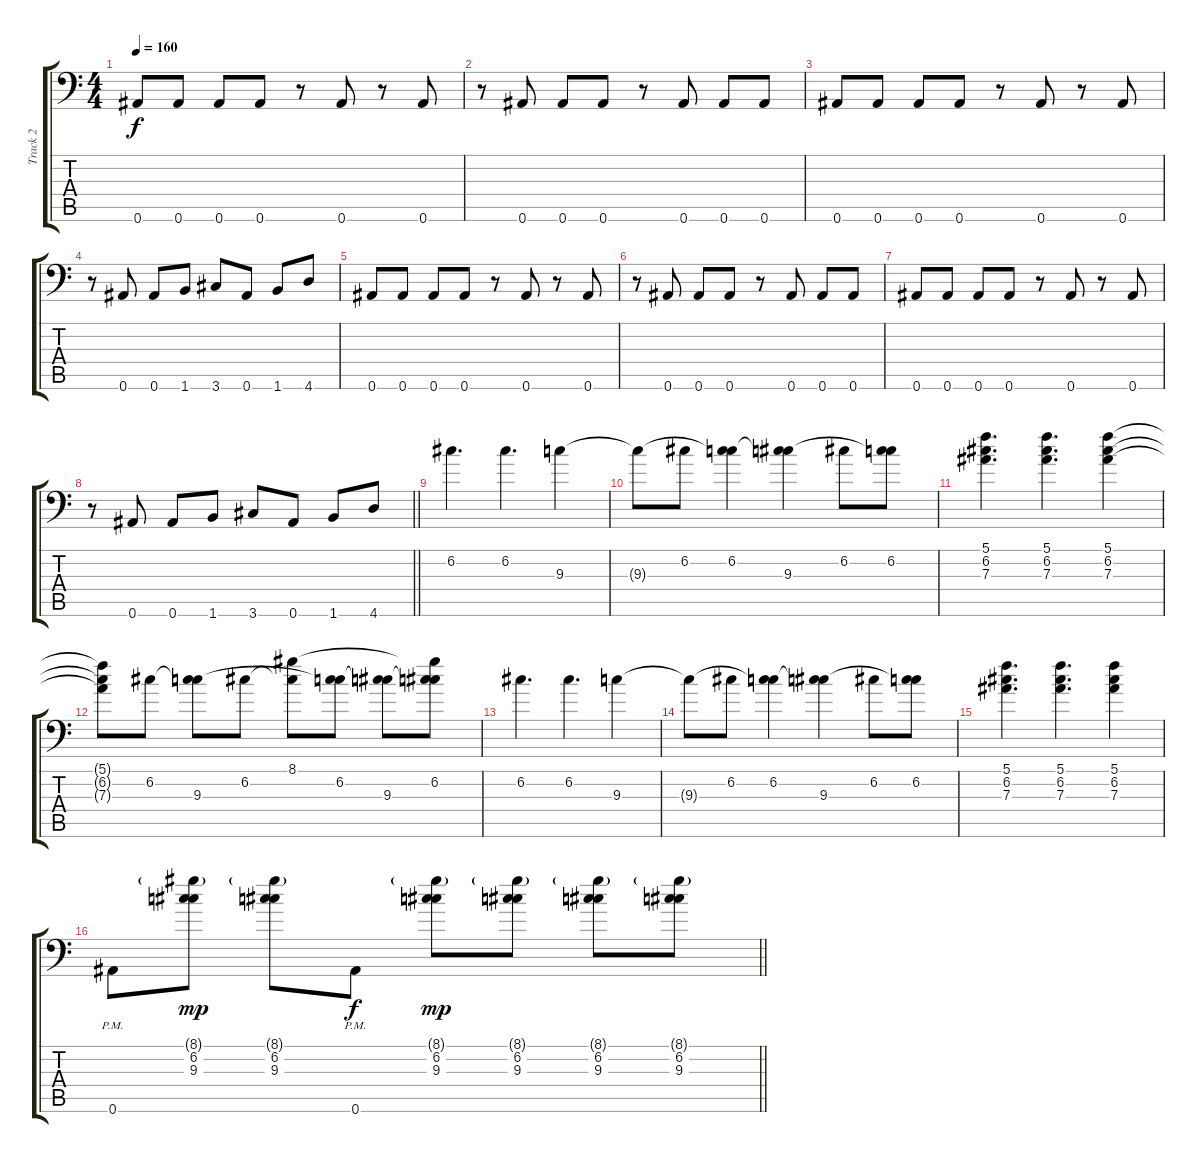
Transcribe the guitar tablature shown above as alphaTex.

\track ("Track 2" "Track 2") {instrument distortionguitar}
\staff {score tabs}
\tuning (C4 G3 Eb3 Bb2 F2 Bb1) {hide}
\ts (4 4)
\section ("" "")
\tempo 160
\clef f4
\ks c
0.6.8{dy f} 0.6.8 0.6.8 0.6.8 r.8 0.6.8 r.8 0.6.8 |
r.8 0.6.8 0.6.8 0.6.8 r.8 0.6.8 0.6.8 0.6.8 |
0.6.8 0.6.8 0.6.8 0.6.8 r.8 0.6.8 r.8 0.6.8 |
r.8 0.6.8 0.6.8 1.6.8 3.6.8 0.6.8 1.6.8 4.6.8 |
0.6.8 0.6.8 0.6.8 0.6.8 r.8 0.6.8 r.8 0.6.8 |
r.8 0.6.8 0.6.8 0.6.8 r.8 0.6.8 0.6.8 0.6.8 |
0.6.8 0.6.8 0.6.8 0.6.8 r.8 0.6.8 r.8 0.6.8 |
\barLineRight lightlight
r.8 0.6.8 0.6.8 1.6.8 3.6.8 0.6.8 1.6.8 4.6.8 |
\section ("" "")
6.2.4{d} 6.2.4{d} 9.3.4 |
9.3{t}.8 6.2.8 (6.2 9.3{t}).4 (6.2{t} 9.3).4 6.2.8 (6.2 9.3{t}).8 |
(5.1 6.2 7.3).4{d} (5.1 6.2 7.3).4{d} (5.1 6.2 7.3).4 |
(5.1{t} 6.2{t} 7.3{t}).8 6.2.8 (6.2{t} 9.3).8 6.2.8 (8.1 6.2{t}).8 (6.2 9.3{t}).8 (6.2{t} 9.3).8 (8.1{t} 6.2 9.3{t}).8 |
6.2.4{d} 6.2.4{d} 9.3.4 |
9.3{t}.8 6.2.8 (6.2 9.3{t}).4 (6.2{t} 9.3).4 6.2.8 (6.2 9.3{t}).8 |
(5.1 6.2 7.3).4{d} (5.1 6.2 7.3).4{d} (5.1 6.2 7.3).4 |
\barLineRight lightlight
0.6{pm}.8 (8.1{g} 6.2 9.3).8{dy mp} (8.1{g} 6.2 9.3).8 0.6{pm}.8{dy f} (8.1{g} 6.2 9.3).8{dy mp} (8.1{g} 6.2 9.3).8 (8.1{g} 6.2 9.3).8 (8.1{g} 6.2 9.3).8
